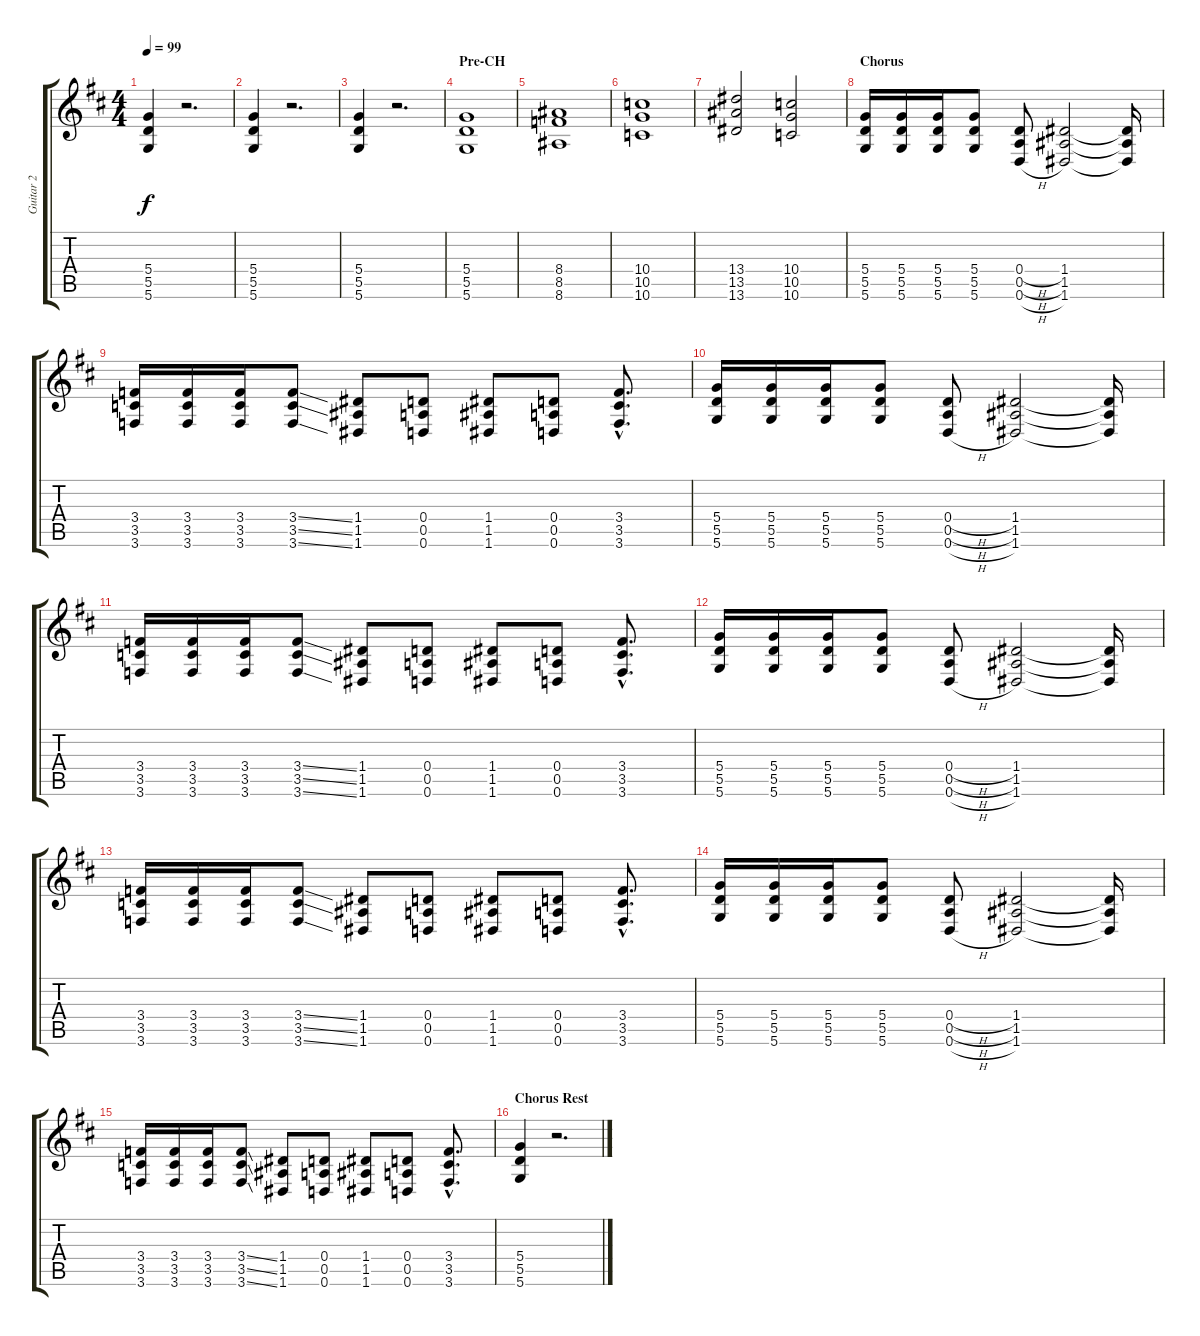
\track ("Guitar 2" "Guitar 2") {instrument overdrivenguitar}
\staff {score tabs}
\tuning (E4 B3 G3 D3 A2 D2) {hide}
\ts (4 4)
\tempo 99
\clef g2
\ks d
(5.4 5.5 5.6).4{dy f} r.2{d} |
(5.4 5.5 5.6).4 r.2{d} |
(5.4 5.5 5.6).4 r.2{d} |
\section ("" "Pre-CH")
(5.4 5.5 5.6).1 |
(8.4 8.5 8.6).1 |
(10.4 10.5 10.6).1 |
(13.4 13.5 13.6).2 (10.4 10.5 10.6).2 |
\section ("" "Chorus")
(5.4 5.5 5.6).16 (5.4 5.5 5.6).16 (5.4 5.5 5.6).16 (5.4 5.5 5.6).8 (0.4{h} 0.5{h} 0.6{h}).8 (1.4 1.5 1.6).2 (1.4{t} 1.5{t} 1.6{t}).16 |
(3.4 3.5 3.6).16 (3.4 3.5 3.6).16 (3.4 3.5 3.6).16 (3.4{ss} 3.5{ss} 3.6{ss}).8 (1.4 1.5 1.6).8 (0.4 0.5 0.6).8 (1.4 1.5 1.6).8 (0.4 0.5 0.6).8 (3.4{hac} 3.5{hac} 3.6{hac}).8{d} |
(5.4 5.5 5.6).16 (5.4 5.5 5.6).16 (5.4 5.5 5.6).16 (5.4 5.5 5.6).8 (0.4{h} 0.5{h} 0.6{h}).8 (1.4 1.5 1.6).2 (1.4{t} 1.5{t} 1.6{t}).16 |
(3.4 3.5 3.6).16 (3.4 3.5 3.6).16 (3.4 3.5 3.6).16 (3.4{ss} 3.5{ss} 3.6{ss}).8 (1.4 1.5 1.6).8 (0.4 0.5 0.6).8 (1.4 1.5 1.6).8 (0.4 0.5 0.6).8 (3.4{hac} 3.5{hac} 3.6{hac}).8{d} |
(5.4 5.5 5.6).16 (5.4 5.5 5.6).16 (5.4 5.5 5.6).16 (5.4 5.5 5.6).8 (0.4{h} 0.5{h} 0.6{h}).8 (1.4 1.5 1.6).2 (1.4{t} 1.5{t} 1.6{t}).16 |
(3.4 3.5 3.6).16 (3.4 3.5 3.6).16 (3.4 3.5 3.6).16 (3.4{ss} 3.5{ss} 3.6{ss}).8 (1.4 1.5 1.6).8 (0.4 0.5 0.6).8 (1.4 1.5 1.6).8 (0.4 0.5 0.6).8 (3.4{hac} 3.5{hac} 3.6{hac}).8{d} |
(5.4 5.5 5.6).16 (5.4 5.5 5.6).16 (5.4 5.5 5.6).16 (5.4 5.5 5.6).8 (0.4{h} 0.5{h} 0.6{h}).8 (1.4 1.5 1.6).2 (1.4{t} 1.5{t} 1.6{t}).16 |
(3.4 3.5 3.6).16 (3.4 3.5 3.6).16 (3.4 3.5 3.6).16 (3.4{ss} 3.5{ss} 3.6{ss}).8 (1.4 1.5 1.6).8 (0.4 0.5 0.6).8 (1.4 1.5 1.6).8 (0.4 0.5 0.6).8 (3.4{hac} 3.5{hac} 3.6{hac}).8{d} |
\section ("" "Chorus Rest")
(5.4 5.5 5.6).4 r.2{d}
